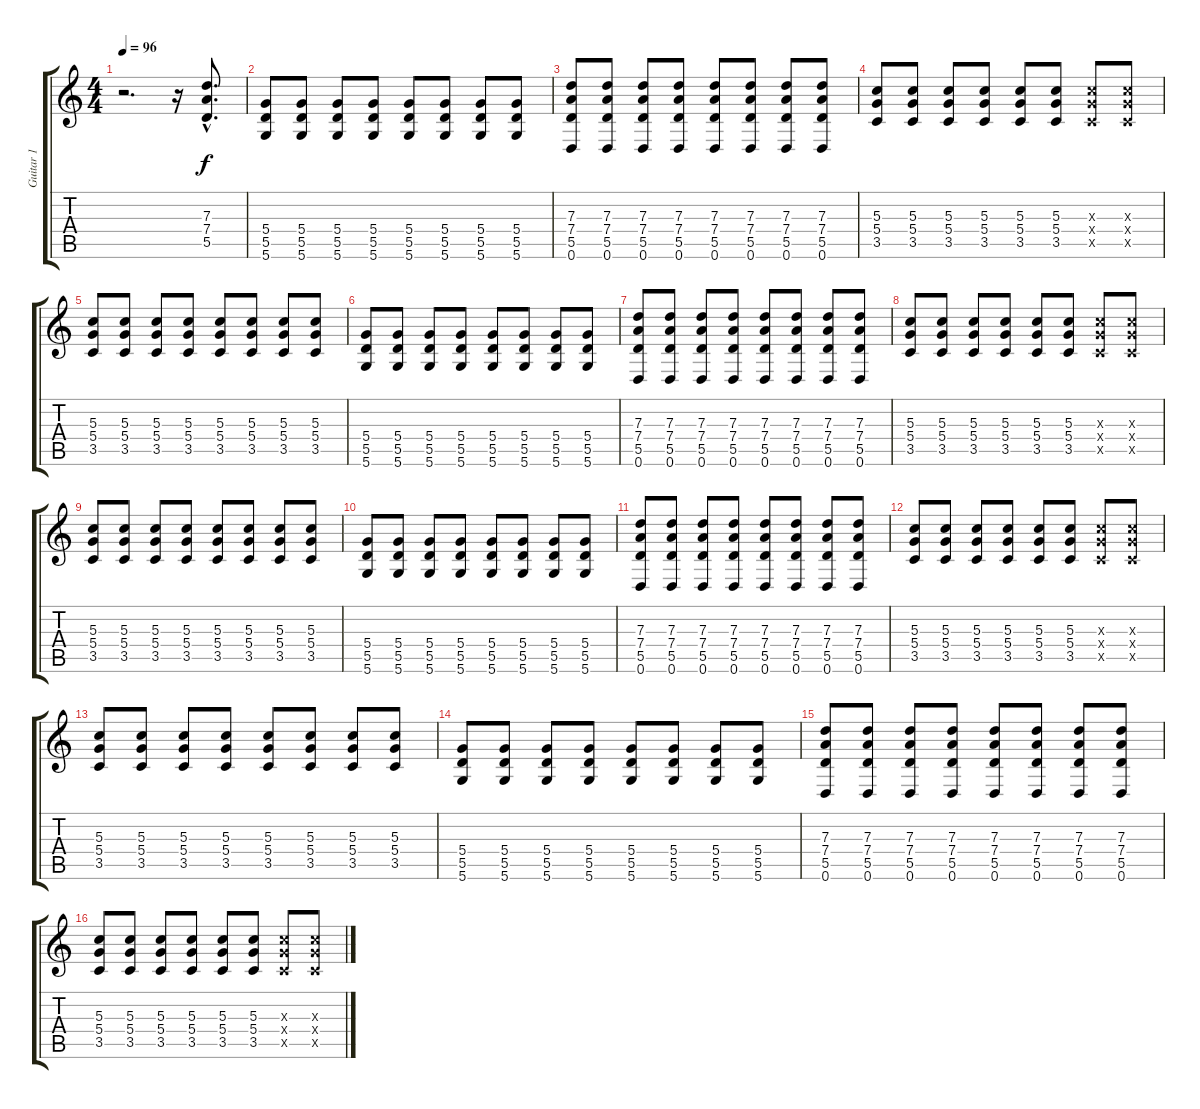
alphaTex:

\track ("Guitar 1" "Guitar 1") {instrument electricguitarmuted}
\staff {score tabs}
\tuning (E4 B3 G3 D3 A2 D2) {hide}
\ts (4 4)
\tempo 96
\clef g2
\ks c
r.2{d dy f} r.16 (7.3{hac} 7.4{hac} 5.5{hac}).8{d} |
(5.4 5.5 5.6).8 (5.4 5.5 5.6).8 (5.4 5.5 5.6).8 (5.4 5.5 5.6).8 (5.4 5.5 5.6).8 (5.4 5.5 5.6).8 (5.4 5.5 5.6).8 (5.4 5.5 5.6).8 |
(7.3 7.4 5.5 0.6).8 (7.3 7.4 5.5 0.6).8 (7.3 7.4 5.5 0.6).8 (7.3 7.4 5.5 0.6).8 (7.3 7.4 5.5 0.6).8 (7.3 7.4 5.5 0.6).8 (7.3 7.4 5.5 0.6).8 (7.3 7.4 5.5 0.6).8 |
(5.3 5.4 3.5).8 (5.3 5.4 3.5).8 (5.3 5.4 3.5).8 (5.3 5.4 3.5).8 (5.3 5.4 3.5).8 (5.3 5.4 3.5).8 (5.3{x} 5.4{x} 3.5{x}).8 (5.3{x} 5.4{x} 3.5{x}).8 |
(5.3 5.4 3.5).8 (5.3 5.4 3.5).8 (5.3 5.4 3.5).8 (5.3 5.4 3.5).8 (5.3 5.4 3.5).8 (5.3 5.4 3.5).8 (5.3 5.4 3.5).8 (5.3 5.4 3.5).8 |
(5.4 5.5 5.6).8 (5.4 5.5 5.6).8 (5.4 5.5 5.6).8 (5.4 5.5 5.6).8 (5.4 5.5 5.6).8 (5.4 5.5 5.6).8 (5.4 5.5 5.6).8 (5.4 5.5 5.6).8 |
(7.3 7.4 5.5 0.6).8 (7.3 7.4 5.5 0.6).8 (7.3 7.4 5.5 0.6).8 (7.3 7.4 5.5 0.6).8 (7.3 7.4 5.5 0.6).8 (7.3 7.4 5.5 0.6).8 (7.3 7.4 5.5 0.6).8 (7.3 7.4 5.5 0.6).8 |
(5.3 5.4 3.5).8 (5.3 5.4 3.5).8 (5.3 5.4 3.5).8 (5.3 5.4 3.5).8 (5.3 5.4 3.5).8 (5.3 5.4 3.5).8 (5.3{x} 5.4{x} 3.5{x}).8 (5.3{x} 5.4{x} 3.5{x}).8 |
(5.3 5.4 3.5).8 (5.3 5.4 3.5).8 (5.3 5.4 3.5).8 (5.3 5.4 3.5).8 (5.3 5.4 3.5).8 (5.3 5.4 3.5).8 (5.3 5.4 3.5).8 (5.3 5.4 3.5).8 |
(5.4 5.5 5.6).8 (5.4 5.5 5.6).8 (5.4 5.5 5.6).8 (5.4 5.5 5.6).8 (5.4 5.5 5.6).8 (5.4 5.5 5.6).8 (5.4 5.5 5.6).8 (5.4 5.5 5.6).8 |
(7.3 7.4 5.5 0.6).8 (7.3 7.4 5.5 0.6).8 (7.3 7.4 5.5 0.6).8 (7.3 7.4 5.5 0.6).8 (7.3 7.4 5.5 0.6).8 (7.3 7.4 5.5 0.6).8 (7.3 7.4 5.5 0.6).8 (7.3 7.4 5.5 0.6).8 |
(5.3 5.4 3.5).8 (5.3 5.4 3.5).8 (5.3 5.4 3.5).8 (5.3 5.4 3.5).8 (5.3 5.4 3.5).8 (5.3 5.4 3.5).8 (5.3{x} 5.4{x} 3.5{x}).8 (5.3{x} 5.4{x} 3.5{x}).8 |
(5.3 5.4 3.5).8 (5.3 5.4 3.5).8 (5.3 5.4 3.5).8 (5.3 5.4 3.5).8 (5.3 5.4 3.5).8 (5.3 5.4 3.5).8 (5.3 5.4 3.5).8 (5.3 5.4 3.5).8 |
(5.4 5.5 5.6).8 (5.4 5.5 5.6).8 (5.4 5.5 5.6).8 (5.4 5.5 5.6).8 (5.4 5.5 5.6).8 (5.4 5.5 5.6).8 (5.4 5.5 5.6).8 (5.4 5.5 5.6).8 |
(7.3 7.4 5.5 0.6).8 (7.3 7.4 5.5 0.6).8 (7.3 7.4 5.5 0.6).8 (7.3 7.4 5.5 0.6).8 (7.3 7.4 5.5 0.6).8 (7.3 7.4 5.5 0.6).8 (7.3 7.4 5.5 0.6).8 (7.3 7.4 5.5 0.6).8 |
(5.3 5.4 3.5).8 (5.3 5.4 3.5).8 (5.3 5.4 3.5).8 (5.3 5.4 3.5).8 (5.3 5.4 3.5).8 (5.3 5.4 3.5).8 (5.3{x} 5.4{x} 3.5{x}).8 (5.3{x} 5.4{x} 3.5{x}).8
